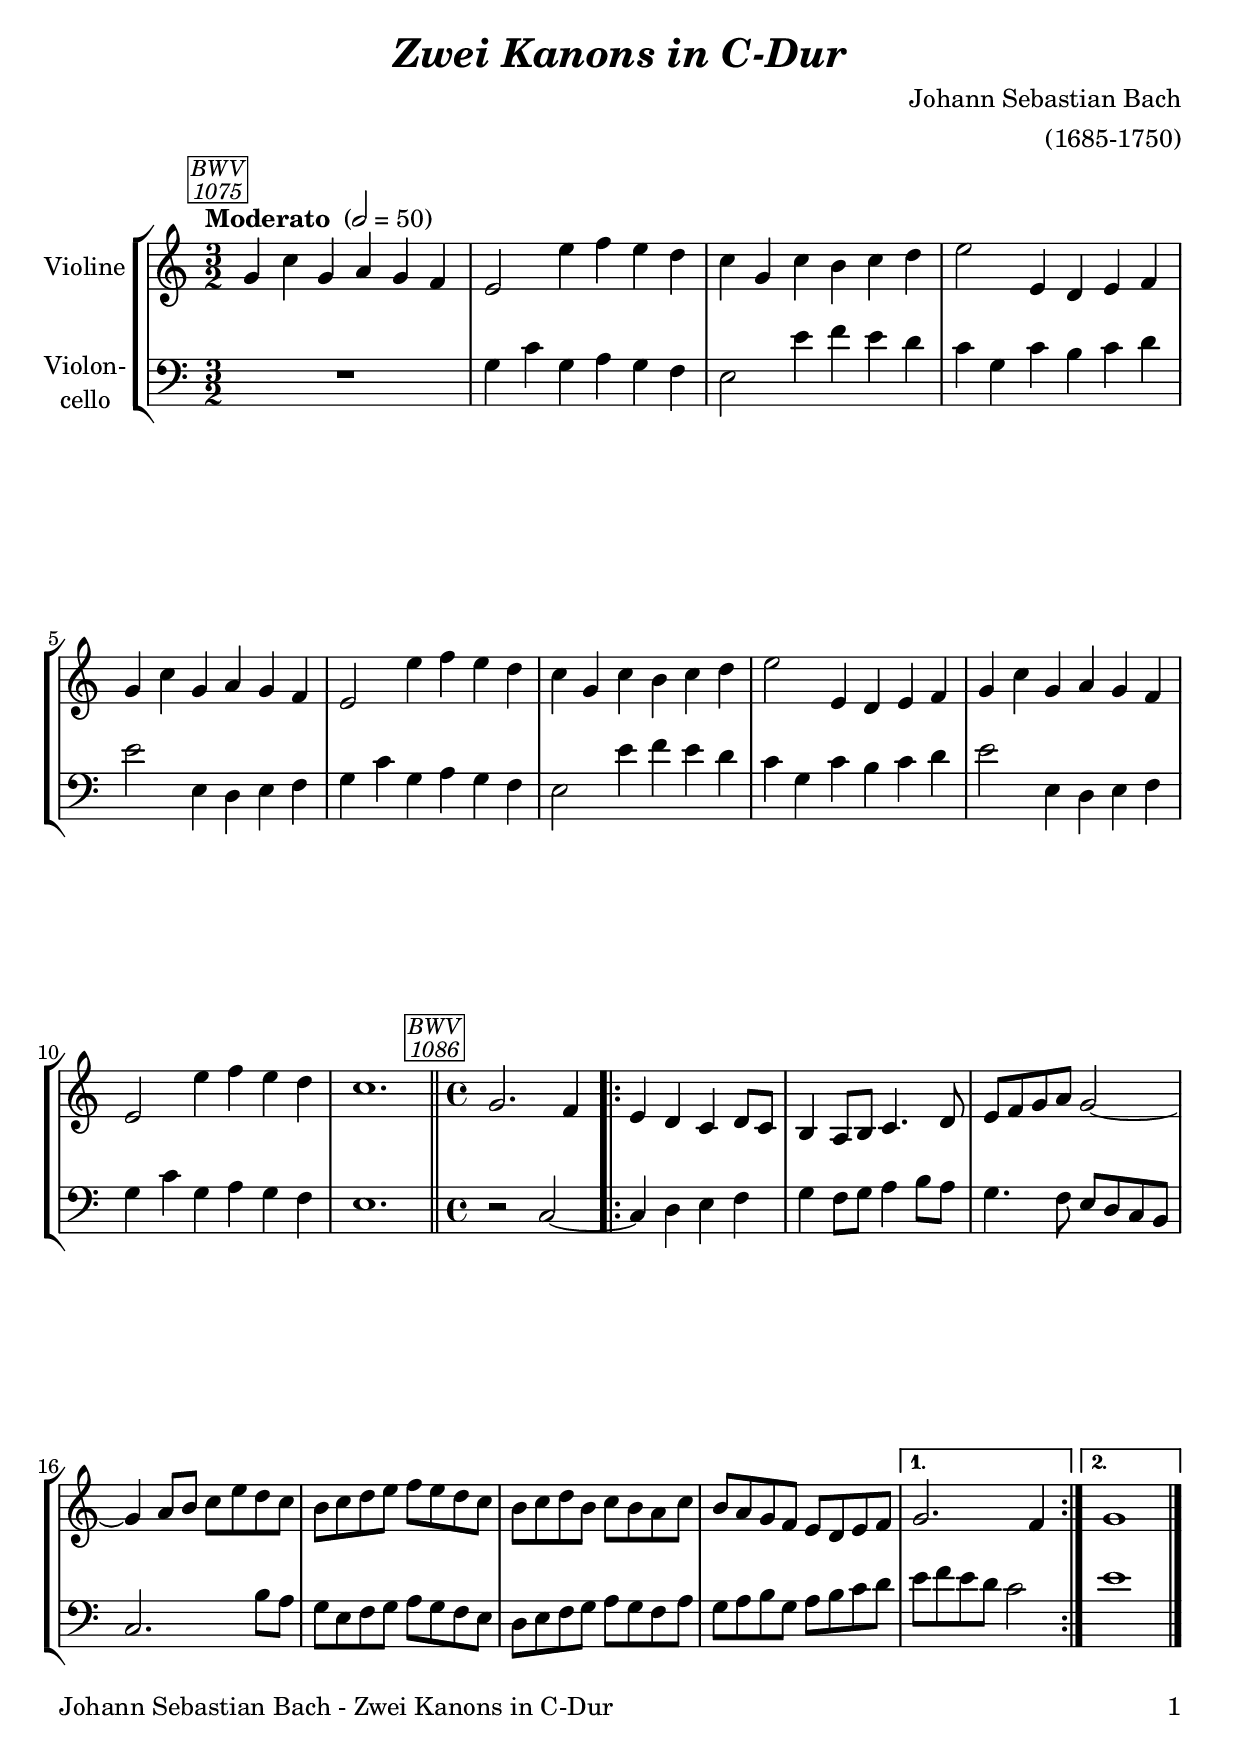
\version "2.18.2"
\include "deutsch.ly"
  
#(set-global-staff-size 22)

\header {
  title     = \markup \bold \italic "Zwei Kanons in C-Dur"
  composer  = "Johann Sebastian Bach"
  arranger  = "(1685-1750)"
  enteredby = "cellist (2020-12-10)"
%  piece     = "BWV 1075 & 1086"
}

voiceconsts = {
  \key c \major
  \time 3/2
  \clef "treble"
%  \numericTimeSignature
  % Set default beaming for all staves
%  \set Timing.beamExceptions = #'()
%  \set Timing.baseMoment     = #(ly:make-moment 1 4)
%  \set Timing.beatStructure  = #'(1 1 1 1)
  \tempo "Moderato " 2=50
}

mivl = "violin"
%miba = "pizzicato strings"
miba = "cello"

boxa = \mark \markup \box \italic \small \center-column { "BWV" "1075" }
boxb = { \bar "||" \mark \markup \box \italic \small \center-column { "BWV" "1086" } \time 4/4 }
rit = \mark \markup \box \italic "rit."

va = \relative c'' {
  \voiceconsts

  \boxa
  g4 c g a g f
  e2 e'4 f e d
  c g c h c d
  e2 e,4 d e f

  g c g a g f
  e2 e'4 f e d
  c g c h c d
  e2 e,4 d e f

  g c g a g f
  e2 e'4 f e d
  c1. \boxb

  g2. f4
  \repeat volta 2 {
    e d c d8 c
    h4 a8 h c4. d8
    e f g a g2~
    g4 a8 h c e d c

    h c d e f e d c
    h c d h c h a c
    h a g f e d e f
  }
  \alternative {
    { g2. f4 }
    { g1 }
  } \bar "|."
}

vb = \relative c' {
  \voiceconsts
  \clef "bass"

  \boxa
  R1.
  g4 c g a g f
  e2 e'4 f e d
  c g c h c d

  e2 e,4 d e f
  g c g a g f
  e2 e'4 f e d
  c g c h c d

  e2 e,4 d e f
  g c g a g f
  e1. \boxb

  r2 c~
  \repeat volta 2 {
    c4 d e f
    g f8 g a4 h8 a
    g4. f8 e d c h
    c2. h'8 a

    g e f g a g f e
    d e f g a g f a
    g a h g a h c d
  }
  \alternative {
    { e f e d c2 }
    { e1 }
  } \bar "|."
}


music = \new StaffGroup <<
      \new Staff {
	\set Staff.midiInstrument = \mivl
	\set Staff.instrumentName = \markup \center-column { "Violine" }
	\transpose c c { \va }
      }

      \new Staff {
	\set Staff.midiInstrument = \miba
	\set Staff.instrumentName = \markup \center-column { "Violon-" "cello" }
	\transpose c c { \vb }
      }
>>

\book {
   \paper {
    print-page-number = ##t
    print-first-page-number = ##t
    ragged-last-bottom = ##f
    oddHeaderMarkup = \markup \null
    evenHeaderMarkup = \markup \null
    oddFooterMarkup = \markup {
      \fill-line {
        \on-the-fly #print-page-number-check-first
        "Johann Sebastian Bach - Zwei Kanons in C-Dur" \fromproperty #'page:page-number-string
      }
    }
    evenFooterMarkup = \oddFooterMarkup
  } \score {
    \music
    \layout {}
  }

  \score {
    \unfoldRepeats \music

    \midi {
      \context {
        \Score
      }
    }
  }
}